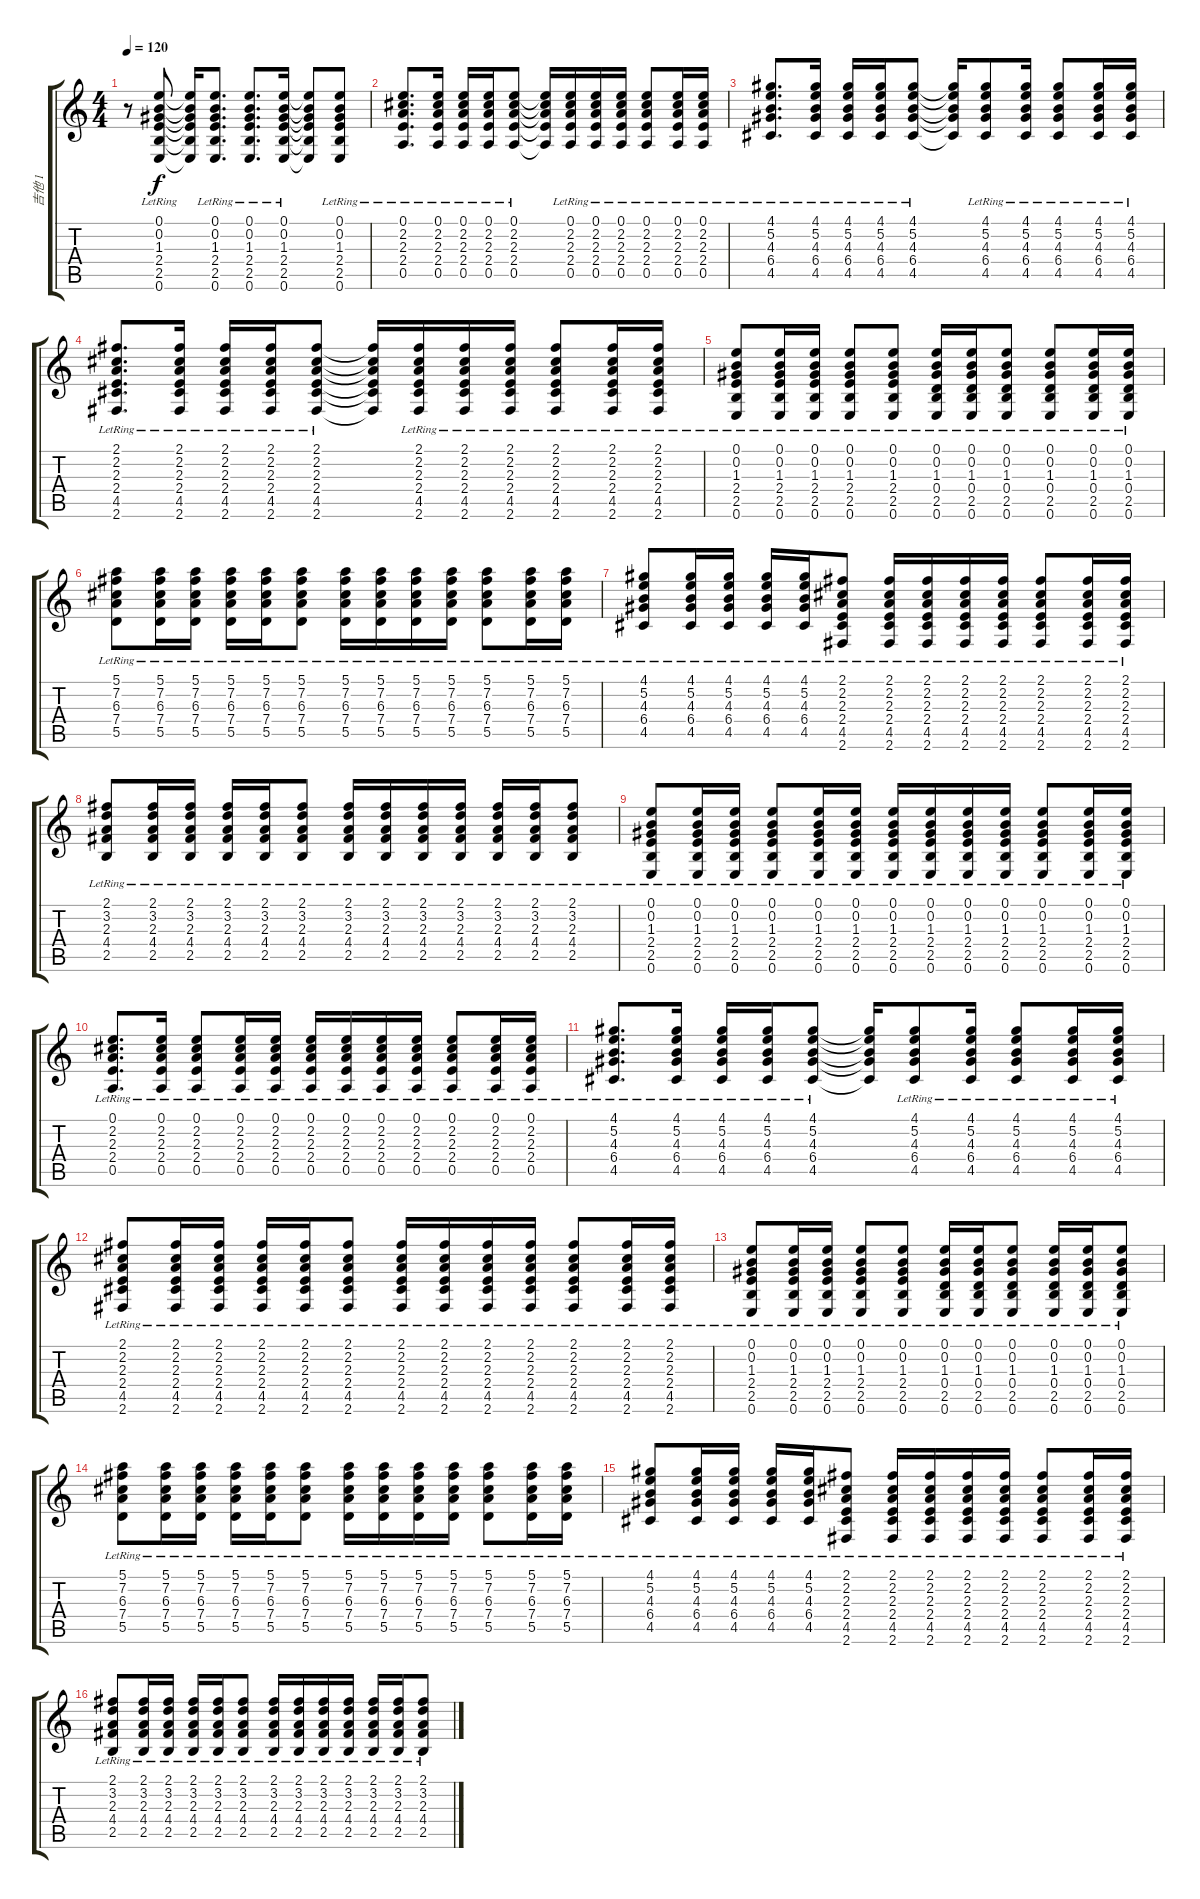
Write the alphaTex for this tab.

\track ("吉他 1" "吉他 1") {instrument acousticguitarsteel}
\staff {score tabs}
\tuning (E4 B3 G3 D3 A2 E2) {hide}
\ts (4 4)
\tempo 120
\clef g2
\ks c
r.8{dy f} (0.1{lr} 0.2{lr} 1.3{lr} 2.4{lr} 2.5{lr} 0.6{lr}).8 (0.1{t} 0.2{t} 1.3{t} 2.4{t} 2.5{t} 0.6{t}).16 (0.1{lr} 0.2{lr} 1.3{lr} 2.4{lr} 2.5{lr} 0.6{lr}).8{d} (0.1{lr} 0.2{lr} 1.3{lr} 2.4{lr} 2.5{lr} 0.6{lr}).8{d} (0.1{lr} 0.2{lr} 1.3{lr} 2.4{lr} 2.5{lr} 0.6{lr}).16 (0.1{t} 0.2{t} 1.3{t} 2.4{t} 2.5{t} 0.6{t}).8 (0.1{lr} 0.2{lr} 1.3{lr} 2.4{lr} 2.5{lr} 0.6{lr}).8 |
(0.1{lr} 2.2{lr} 2.3{lr} 2.4{lr} 0.5{lr}).8{d} (0.1{lr} 2.2{lr} 2.3{lr} 2.4{lr} 0.5{lr}).16 (0.1{lr} 2.2{lr} 2.3{lr} 2.4{lr} 0.5{lr}).16 (0.1{lr} 2.2{lr} 2.3{lr} 2.4{lr} 0.5{lr}).16 (0.1{lr} 2.2{lr} 2.3{lr} 2.4{lr} 0.5{lr}).8 (0.1{t} 2.2{t} 2.3{t} 2.4{t} 0.5{t}).16 (0.1{lr} 2.2{lr} 2.3{lr} 2.4{lr} 0.5{lr}).16 (0.1{lr} 2.2{lr} 2.3{lr} 2.4{lr} 0.5{lr}).16 (0.1{lr} 2.2{lr} 2.3{lr} 2.4{lr} 0.5{lr}).16 (0.1{lr} 2.2{lr} 2.3{lr} 2.4{lr} 0.5{lr}).8 (0.1{lr} 2.2{lr} 2.3{lr} 2.4{lr} 0.5{lr}).16 (0.1{lr} 2.2{lr} 2.3{lr} 2.4{lr} 0.5{lr}).16 |
(4.1{lr} 5.2{lr} 4.3{lr} 6.4{lr} 4.5{lr}).8{d} (4.1{lr} 5.2{lr} 4.3{lr} 6.4{lr} 4.5{lr}).16 (4.1{lr} 5.2{lr} 4.3{lr} 6.4{lr} 4.5{lr}).16 (4.1{lr} 5.2{lr} 4.3{lr} 6.4{lr} 4.5{lr}).16 (4.1{lr} 5.2{lr} 4.3{lr} 6.4{lr} 4.5{lr}).8 (4.1{t} 5.2{t} 4.3{t} 6.4{t} 4.5{t}).16 (4.1{lr} 5.2{lr} 4.3{lr} 6.4{lr} 4.5{lr}).8 (4.1{lr} 5.2{lr} 4.3{lr} 6.4{lr} 4.5{lr}).16 (4.1{lr} 5.2{lr} 4.3{lr} 6.4{lr} 4.5{lr}).8 (4.1{lr} 5.2{lr} 4.3{lr} 6.4{lr} 4.5{lr}).16 (4.1{lr} 5.2{lr} 4.3{lr} 6.4{lr} 4.5{lr}).16 |
(2.1{lr} 2.2{lr} 2.3{lr} 2.4{lr} 4.5{lr} 2.6{lr}).8{d} (2.1{lr} 2.2{lr} 2.3{lr} 2.4{lr} 4.5{lr} 2.6{lr}).16 (2.1{lr} 2.2{lr} 2.3{lr} 2.4{lr} 4.5{lr} 2.6{lr}).16 (2.1{lr} 2.2{lr} 2.3{lr} 2.4{lr} 4.5{lr} 2.6{lr}).16 (2.1{lr} 2.2{lr} 2.3{lr} 2.4{lr} 4.5{lr} 2.6{lr}).8 (2.1{t} 2.2{t} 2.3{t} 2.4{t} 4.5{t} 2.6{t}).16 (2.1{lr} 2.2{lr} 2.3{lr} 2.4{lr} 4.5{lr} 2.6{lr}).16 (2.1{lr} 2.2{lr} 2.3{lr} 2.4{lr} 4.5{lr} 2.6{lr}).16 (2.1{lr} 2.2{lr} 2.3{lr} 2.4{lr} 4.5{lr} 2.6{lr}).16 (2.1{lr} 2.2{lr} 2.3{lr} 2.4{lr} 4.5{lr} 2.6{lr}).8 (2.1{lr} 2.2{lr} 2.3{lr} 2.4{lr} 4.5{lr} 2.6{lr}).16 (2.1{lr} 2.2{lr} 2.3{lr} 2.4{lr} 4.5{lr} 2.6{lr}).16 |
(0.1{lr} 0.2{lr} 1.3{lr} 2.4{lr} 2.5{lr} 0.6{lr}).8 (0.1{lr} 0.2{lr} 1.3{lr} 2.4{lr} 2.5{lr} 0.6{lr}).16 (0.1{lr} 0.2{lr} 1.3{lr} 2.4{lr} 2.5{lr} 0.6{lr}).16 (0.1{lr} 0.2{lr} 1.3{lr} 2.4{lr} 2.5{lr} 0.6{lr}).8 (0.1{lr} 0.2{lr} 1.3{lr} 2.4{lr} 2.5{lr} 0.6{lr}).8 (0.1{lr} 0.2{lr} 1.3{lr} 0.4{lr} 2.5{lr} 0.6{lr}).16 (0.1{lr} 0.2{lr} 1.3{lr} 0.4{lr} 2.5{lr} 0.6{lr}).16 (0.1{lr} 0.2{lr} 1.3{lr} 0.4{lr} 2.5{lr} 0.6{lr}).8 (0.1{lr} 0.2{lr} 1.3{lr} 0.4{lr} 2.5{lr} 0.6{lr}).8 (0.1{lr} 0.2{lr} 1.3{lr} 0.4{lr} 2.5{lr} 0.6{lr}).16 (0.1{lr} 0.2{lr} 1.3{lr} 0.4{lr} 2.5{lr} 0.6{lr}).16 |
(5.1{lr} 7.2{lr} 6.3{lr} 7.4{lr} 5.5{lr}).8 (5.1{lr} 7.2{lr} 6.3{lr} 7.4{lr} 5.5{lr}).16 (5.1{lr} 7.2{lr} 6.3{lr} 7.4{lr} 5.5{lr}).16 (5.1{lr} 7.2{lr} 6.3{lr} 7.4{lr} 5.5{lr}).16 (5.1{lr} 7.2{lr} 6.3{lr} 7.4{lr} 5.5{lr}).16 (5.1{lr} 7.2{lr} 6.3{lr} 7.4{lr} 5.5{lr}).8 (5.1{lr} 7.2{lr} 6.3{lr} 7.4{lr} 5.5{lr}).16 (5.1{lr} 7.2{lr} 6.3{lr} 7.4{lr} 5.5{lr}).16 (5.1{lr} 7.2{lr} 6.3{lr} 7.4{lr} 5.5{lr}).16 (5.1{lr} 7.2{lr} 6.3{lr} 7.4{lr} 5.5{lr}).16 (5.1{lr} 7.2{lr} 6.3{lr} 7.4{lr} 5.5{lr}).8 (5.1{lr} 7.2{lr} 6.3{lr} 7.4{lr} 5.5{lr}).16 (5.1{lr} 7.2{lr} 6.3{lr} 7.4{lr} 5.5{lr}).16 |
(4.1{lr} 5.2{lr} 4.3{lr} 6.4{lr} 4.5{lr}).8 (4.1{lr} 5.2{lr} 4.3{lr} 6.4{lr} 4.5{lr}).16 (4.1{lr} 5.2{lr} 4.3{lr} 6.4{lr} 4.5{lr}).16 (4.1{lr} 5.2{lr} 4.3{lr} 6.4{lr} 4.5{lr}).16 (4.1{lr} 5.2{lr} 4.3{lr} 6.4{lr} 4.5{lr}).16 (2.1{lr} 2.2{lr} 2.3{lr} 2.4{lr} 4.5{lr} 2.6{lr}).8 (2.1{lr} 2.2{lr} 2.3{lr} 2.4{lr} 4.5{lr} 2.6{lr}).16 (2.1{lr} 2.2{lr} 2.3{lr} 2.4{lr} 4.5{lr} 2.6{lr}).16 (2.1{lr} 2.2{lr} 2.3{lr} 2.4{lr} 4.5{lr} 2.6{lr}).16 (2.1{lr} 2.2{lr} 2.3{lr} 2.4{lr} 4.5{lr} 2.6{lr}).16 (2.1{lr} 2.2{lr} 2.3{lr} 2.4{lr} 4.5{lr} 2.6{lr}).8 (2.1{lr} 2.2{lr} 2.3{lr} 2.4{lr} 4.5{lr} 2.6{lr}).16 (2.1{lr} 2.2{lr} 2.3{lr} 2.4{lr} 4.5{lr} 2.6{lr}).16 |
(2.1{lr} 3.2{lr} 2.3{lr} 4.4{lr} 2.5{lr}).8 (2.1{lr} 3.2{lr} 2.3{lr} 4.4{lr} 2.5{lr}).16 (2.1{lr} 3.2{lr} 2.3{lr} 4.4{lr} 2.5{lr}).16 (2.1{lr} 3.2{lr} 2.3{lr} 4.4{lr} 2.5{lr}).16 (2.1{lr} 3.2{lr} 2.3{lr} 4.4{lr} 2.5{lr}).16 (2.1{lr} 3.2{lr} 2.3{lr} 4.4{lr} 2.5{lr}).8 (2.1{lr} 3.2{lr} 2.3{lr} 4.4{lr} 2.5{lr}).16 (2.1{lr} 3.2{lr} 2.3{lr} 4.4{lr} 2.5{lr}).16 (2.1{lr} 3.2{lr} 2.3{lr} 4.4{lr} 2.5{lr}).16 (2.1{lr} 3.2{lr} 2.3{lr} 4.4{lr} 2.5{lr}).16 (2.1{lr} 3.2{lr} 2.3{lr} 4.4{lr} 2.5{lr}).16 (2.1{lr} 3.2{lr} 2.3{lr} 4.4{lr} 2.5{lr}).16 (2.1{lr} 3.2{lr} 2.3{lr} 4.4{lr} 2.5{lr}).8 |
(0.1{lr} 0.2{lr} 1.3{lr} 2.4{lr} 2.5{lr} 0.6{lr}).8 (0.1{lr} 0.2{lr} 1.3{lr} 2.4{lr} 2.5{lr} 0.6{lr}).16 (0.1{lr} 0.2{lr} 1.3{lr} 2.4{lr} 2.5{lr} 0.6{lr}).16 (0.1{lr} 0.2{lr} 1.3{lr} 2.4{lr} 2.5{lr} 0.6{lr}).8 (0.1{lr} 0.2{lr} 1.3{lr} 2.4{lr} 2.5{lr} 0.6{lr}).16 (0.1{lr} 0.2{lr} 1.3{lr} 2.4{lr} 2.5{lr} 0.6{lr}).16 (0.1{lr} 0.2{lr} 1.3{lr} 2.4{lr} 2.5{lr} 0.6{lr}).16 (0.1{lr} 0.2{lr} 1.3{lr} 2.4{lr} 2.5{lr} 0.6{lr}).16 (0.1{lr} 0.2{lr} 1.3{lr} 2.4{lr} 2.5{lr} 0.6{lr}).16 (0.1{lr} 0.2{lr} 1.3{lr} 2.4{lr} 2.5{lr} 0.6{lr}).16 (0.1{lr} 0.2{lr} 1.3{lr} 2.4{lr} 2.5{lr} 0.6{lr}).8 (0.1{lr} 0.2{lr} 1.3{lr} 2.4{lr} 2.5{lr} 0.6{lr}).16 (0.1{lr} 0.2{lr} 1.3{lr} 2.4{lr} 2.5{lr} 0.6{lr}).16 |
(0.1{lr} 2.2{lr} 2.3{lr} 2.4{lr} 0.5{lr}).8{d} (0.1{lr} 2.2{lr} 2.3{lr} 2.4{lr} 0.5{lr}).16 (0.1{lr} 2.2{lr} 2.3{lr} 2.4{lr} 0.5{lr}).8 (0.1{lr} 2.2{lr} 2.3{lr} 2.4{lr} 0.5{lr}).16 (0.1{lr} 2.2{lr} 2.3{lr} 2.4{lr} 0.5{lr}).16 (0.1{lr} 2.2{lr} 2.3{lr} 2.4{lr} 0.5{lr}).16 (0.1{lr} 2.2{lr} 2.3{lr} 2.4{lr} 0.5{lr}).16 (0.1{lr} 2.2{lr} 2.3{lr} 2.4{lr} 0.5{lr}).16 (0.1{lr} 2.2{lr} 2.3{lr} 2.4{lr} 0.5{lr}).16 (0.1{lr} 2.2{lr} 2.3{lr} 2.4{lr} 0.5{lr}).8 (0.1{lr} 2.2{lr} 2.3{lr} 2.4{lr} 0.5{lr}).16 (0.1{lr} 2.2{lr} 2.3{lr} 2.4{lr} 0.5{lr}).16 |
(4.1{lr} 5.2{lr} 4.3{lr} 6.4{lr} 4.5{lr}).8{d} (4.1{lr} 5.2{lr} 4.3{lr} 6.4{lr} 4.5{lr}).16 (4.1{lr} 5.2{lr} 4.3{lr} 6.4{lr} 4.5{lr}).16 (4.1{lr} 5.2{lr} 4.3{lr} 6.4{lr} 4.5{lr}).16 (4.1{lr} 5.2{lr} 4.3{lr} 6.4{lr} 4.5{lr}).8 (4.1{t} 5.2{t} 4.3{t} 6.4{t} 4.5{t}).16 (4.1{lr} 5.2{lr} 4.3{lr} 6.4{lr} 4.5{lr}).8 (4.1{lr} 5.2{lr} 4.3{lr} 6.4{lr} 4.5{lr}).16 (4.1{lr} 5.2{lr} 4.3{lr} 6.4{lr} 4.5{lr}).8 (4.1{lr} 5.2{lr} 4.3{lr} 6.4{lr} 4.5{lr}).16 (4.1{lr} 5.2{lr} 4.3{lr} 6.4{lr} 4.5{lr}).16 |
(2.1{lr} 2.2{lr} 2.3{lr} 2.4{lr} 4.5{lr} 2.6{lr}).8 (2.1{lr} 2.2{lr} 2.3{lr} 2.4{lr} 4.5{lr} 2.6{lr}).16 (2.1{lr} 2.2{lr} 2.3{lr} 2.4{lr} 4.5{lr} 2.6{lr}).16 (2.1{lr} 2.2{lr} 2.3{lr} 2.4{lr} 4.5{lr} 2.6{lr}).16 (2.1{lr} 2.2{lr} 2.3{lr} 2.4{lr} 4.5{lr} 2.6{lr}).16 (2.1{lr} 2.2{lr} 2.3{lr} 2.4{lr} 4.5{lr} 2.6{lr}).8 (2.1{lr} 2.2{lr} 2.3{lr} 2.4{lr} 4.5{lr} 2.6{lr}).16 (2.1{lr} 2.2{lr} 2.3{lr} 2.4{lr} 4.5{lr} 2.6{lr}).16 (2.1{lr} 2.2{lr} 2.3{lr} 2.4{lr} 4.5{lr} 2.6{lr}).16 (2.1{lr} 2.2{lr} 2.3{lr} 2.4{lr} 4.5{lr} 2.6{lr}).16 (2.1{lr} 2.2{lr} 2.3{lr} 2.4{lr} 4.5{lr} 2.6{lr}).8 (2.1{lr} 2.2{lr} 2.3{lr} 2.4{lr} 4.5{lr} 2.6{lr}).16 (2.1{lr} 2.2{lr} 2.3{lr} 2.4{lr} 4.5{lr} 2.6{lr}).16 |
(0.1{lr} 0.2{lr} 1.3{lr} 2.4{lr} 2.5{lr} 0.6{lr}).8 (0.1{lr} 0.2{lr} 1.3{lr} 2.4{lr} 2.5{lr} 0.6{lr}).16 (0.1{lr} 0.2{lr} 1.3{lr} 2.4{lr} 2.5{lr} 0.6{lr}).16 (0.1{lr} 0.2{lr} 1.3{lr} 2.4{lr} 2.5{lr} 0.6{lr}).8 (0.1{lr} 0.2{lr} 1.3{lr} 2.4{lr} 2.5{lr} 0.6{lr}).8 (0.1{lr} 0.2{lr} 1.3{lr} 0.4{lr} 2.5{lr} 0.6{lr}).16 (0.1{lr} 0.2{lr} 1.3{lr} 0.4{lr} 2.5{lr} 0.6{lr}).16 (0.1{lr} 0.2{lr} 1.3{lr} 0.4{lr} 2.5{lr} 0.6{lr}).8 (0.1{lr} 0.2{lr} 1.3{lr} 0.4{lr} 2.5{lr} 0.6{lr}).16 (0.1{lr} 0.2{lr} 1.3{lr} 0.4{lr} 2.5{lr} 0.6{lr}).16 (0.1{lr} 0.2{lr} 1.3{lr} 0.4{lr} 2.5{lr} 0.6{lr}).8 |
(5.1{lr} 7.2{lr} 6.3{lr} 7.4{lr} 5.5{lr}).8 (5.1{lr} 7.2{lr} 6.3{lr} 7.4{lr} 5.5{lr}).16 (5.1{lr} 7.2{lr} 6.3{lr} 7.4{lr} 5.5{lr}).16 (5.1{lr} 7.2{lr} 6.3{lr} 7.4{lr} 5.5{lr}).16 (5.1{lr} 7.2{lr} 6.3{lr} 7.4{lr} 5.5{lr}).16 (5.1{lr} 7.2{lr} 6.3{lr} 7.4{lr} 5.5{lr}).8 (5.1{lr} 7.2{lr} 6.3{lr} 7.4{lr} 5.5{lr}).16 (5.1{lr} 7.2{lr} 6.3{lr} 7.4{lr} 5.5{lr}).16 (5.1{lr} 7.2{lr} 6.3{lr} 7.4{lr} 5.5{lr}).16 (5.1{lr} 7.2{lr} 6.3{lr} 7.4{lr} 5.5{lr}).16 (5.1{lr} 7.2{lr} 6.3{lr} 7.4{lr} 5.5{lr}).8 (5.1{lr} 7.2{lr} 6.3{lr} 7.4{lr} 5.5{lr}).16 (5.1{lr} 7.2{lr} 6.3{lr} 7.4{lr} 5.5{lr}).16 |
(4.1{lr} 5.2{lr} 4.3{lr} 6.4{lr} 4.5{lr}).8 (4.1{lr} 5.2{lr} 4.3{lr} 6.4{lr} 4.5{lr}).16 (4.1{lr} 5.2{lr} 4.3{lr} 6.4{lr} 4.5{lr}).16 (4.1{lr} 5.2{lr} 4.3{lr} 6.4{lr} 4.5{lr}).16 (4.1{lr} 5.2{lr} 4.3{lr} 6.4{lr} 4.5{lr}).16 (2.1{lr} 2.2{lr} 2.3{lr} 2.4{lr} 4.5{lr} 2.6{lr}).8 (2.1{lr} 2.2{lr} 2.3{lr} 2.4{lr} 4.5{lr} 2.6{lr}).16 (2.1{lr} 2.2{lr} 2.3{lr} 2.4{lr} 4.5{lr} 2.6{lr}).16 (2.1{lr} 2.2{lr} 2.3{lr} 2.4{lr} 4.5{lr} 2.6{lr}).16 (2.1{lr} 2.2{lr} 2.3{lr} 2.4{lr} 4.5{lr} 2.6{lr}).16 (2.1{lr} 2.2{lr} 2.3{lr} 2.4{lr} 4.5{lr} 2.6{lr}).8 (2.1{lr} 2.2{lr} 2.3{lr} 2.4{lr} 4.5{lr} 2.6{lr}).16 (2.1{lr} 2.2{lr} 2.3{lr} 2.4{lr} 4.5{lr} 2.6{lr}).16 |
(2.1{lr} 3.2{lr} 2.3{lr} 4.4{lr} 2.5{lr}).8 (2.1{lr} 3.2{lr} 2.3{lr} 4.4{lr} 2.5{lr}).16 (2.1{lr} 3.2{lr} 2.3{lr} 4.4{lr} 2.5{lr}).16 (2.1{lr} 3.2{lr} 2.3{lr} 4.4{lr} 2.5{lr}).16 (2.1{lr} 3.2{lr} 2.3{lr} 4.4{lr} 2.5{lr}).16 (2.1{lr} 3.2{lr} 2.3{lr} 4.4{lr} 2.5{lr}).8 (2.1{lr} 3.2{lr} 2.3{lr} 4.4{lr} 2.5{lr}).16 (2.1{lr} 3.2{lr} 2.3{lr} 4.4{lr} 2.5{lr}).16 (2.1{lr} 3.2{lr} 2.3{lr} 4.4{lr} 2.5{lr}).16 (2.1{lr} 3.2{lr} 2.3{lr} 4.4{lr} 2.5{lr}).16 (2.1{lr} 3.2{lr} 2.3{lr} 4.4{lr} 2.5{lr}).16 (2.1{lr} 3.2{lr} 2.3{lr} 4.4{lr} 2.5{lr}).16 (2.1{lr} 3.2{lr} 2.3{lr} 4.4{lr} 2.5{lr}).8
